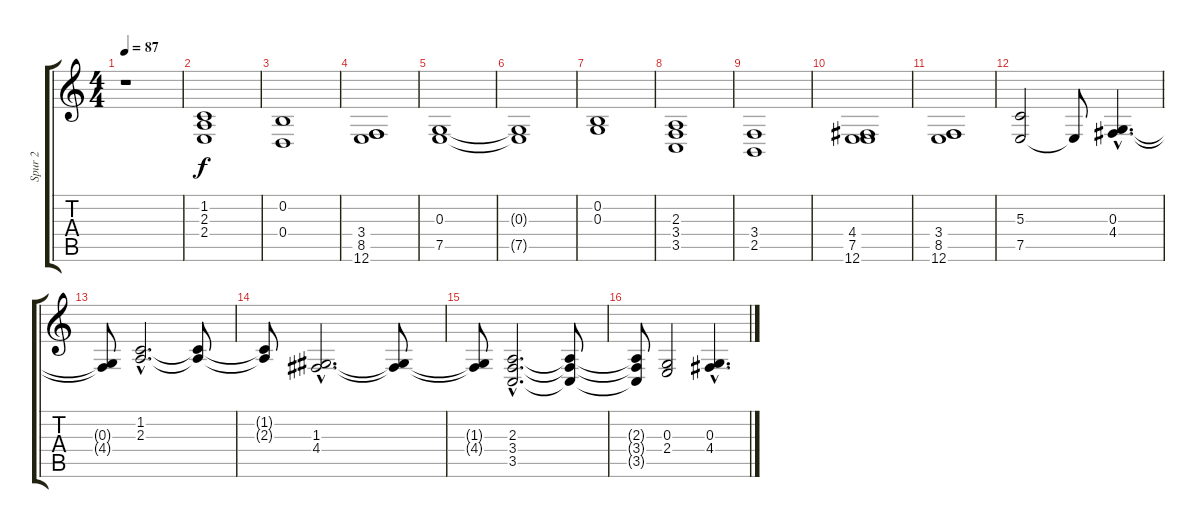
\track ("Spur 2" "Spur 2") {instrument pad2warm}
\staff {score tabs}
\tuning (E4 B3 G3 D3 A2 E2) {hide}
\ts (4 4)
\tempo 87
\clef g2
\ks c
r.1{dy f instrument pad2warm} |
(1.2 2.3 2.4).1 |
(0.2 0.4).1 |
(3.4 8.5 12.6).1 |
(0.3 7.5).1 |
(0.3{t} 7.5{t}).1 |
(0.2 0.3).1 |
(2.3 3.4 3.5).1 |
(3.4 2.5).1 |
(4.4 7.5 12.6).1 |
(3.4 8.5 12.6).1 |
(5.3 7.5).2 7.5{t}.8 (0.3{hac} 4.4{hac}).4{d} |
(0.3{t} 4.4{t}).8 (1.2{hac} 2.3{hac}).2{d} (1.2{t} 2.3{t}).8 |
(1.2{t} 2.3{t}).8 (1.3{hac} 4.4{hac}).2{d} (1.3{t} 4.4{t}).8 |
(1.3{t} 4.4{t}).8 (2.3{hac} 3.4{hac} 3.5{hac}).2{d} (2.3{t} 3.4{t} 3.5{t}).8 |
(2.3{t} 3.4{t} 3.5{t}).8 (0.3 2.4).2 (0.3{hac} 4.4{hac}).4{d}
